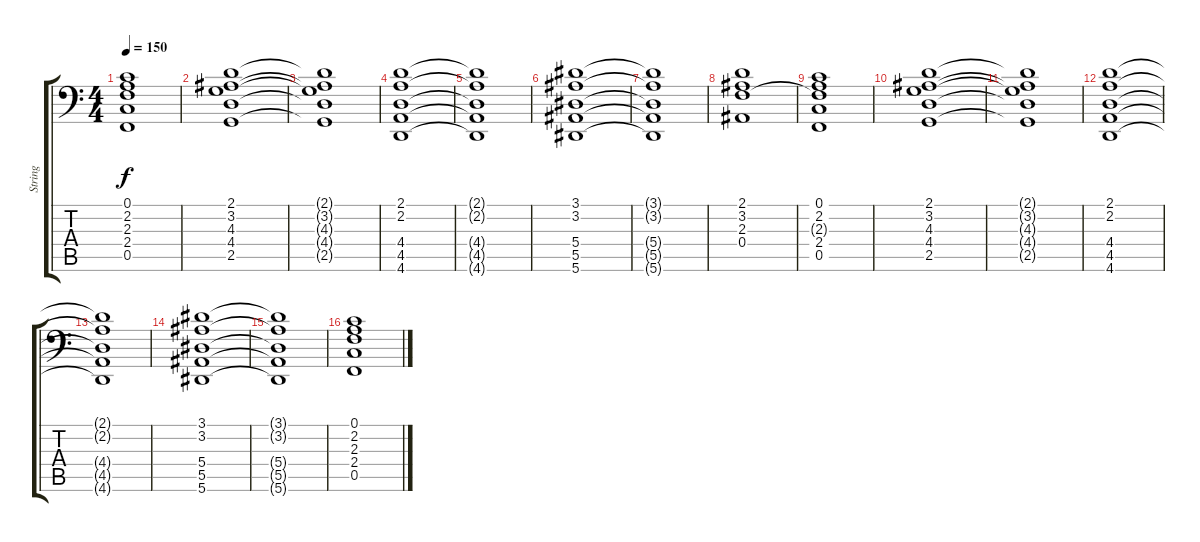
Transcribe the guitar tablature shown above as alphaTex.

\track ("String" "String") {instrument stringensemble1}
\staff {score tabs}
\tuning (C4 G3 Eb3 Bb2 F2 Bb1) {hide}
\ts (4 4)
\tempo 150
\clef f4
\ks c
(0.1{t} 2.2{t} 2.3{t} 2.4{t} 0.5{t}).1{dy f} |
(2.1 3.2 4.3 4.4 2.5).1 |
(2.1{t} 3.2{t} 4.3{t} 4.4{t} 2.5{t}).1 |
(2.1 2.2 4.4 4.5 4.6).1 |
(2.1{t} 2.2{t} 4.4{t} 4.5{t} 4.6{t}).1 |
(3.1 3.2 5.4 5.5 5.6).1 |
(3.1{t} 3.2{t} 5.4{t} 5.5{t} 5.6{t}).1 |
(2.1 3.2 2.3 0.4).1 |
(0.1 2.2 2.3{t} 2.4 0.5).1 |
(2.1 3.2 4.3 4.4 2.5).1 |
(2.1{t} 3.2{t} 4.3{t} 4.4{t} 2.5{t}).1 |
(2.1 2.2 4.4 4.5 4.6).1 |
(2.1{t} 2.2{t} 4.4{t} 4.5{t} 4.6{t}).1 |
(3.1 3.2 5.4 5.5 5.6).1 |
(3.1{t} 3.2{t} 5.4{t} 5.5{t} 5.6{t}).1 |
(0.1 2.2 2.3 2.4 0.5).1
